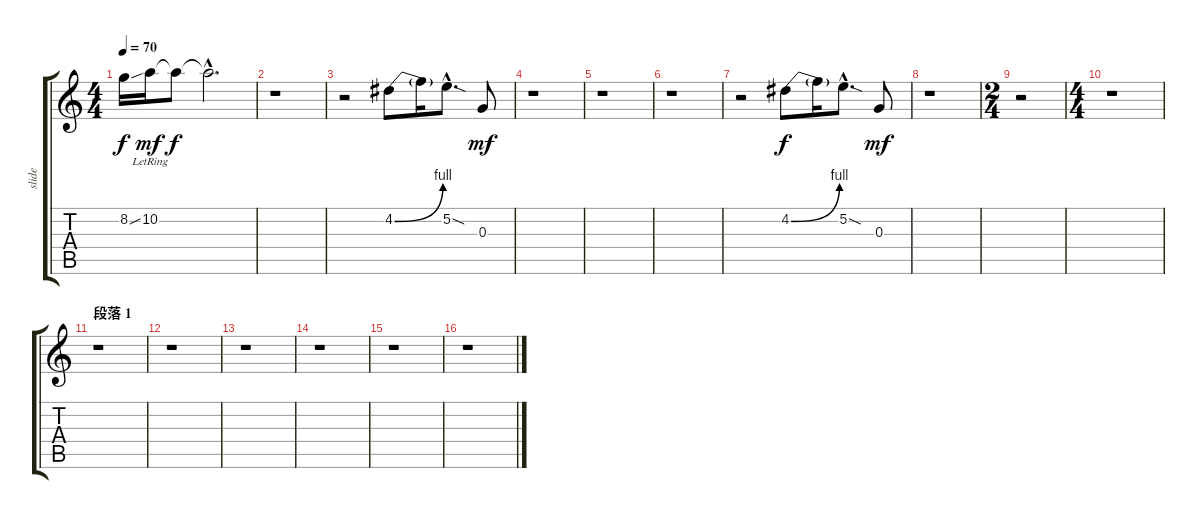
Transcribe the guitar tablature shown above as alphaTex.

\track ("slide" "slide") {instrument acousticguitarsteel}
\staff {score tabs}
\tuning (E4 B3 G3 D3 A2 E2) {hide}
\ts (4 4)
\tempo 70
\clef g2
\ks c
8.2{ss}.16{dy f} 10.2{lr}.16{dy mf} 10.2{t}.8{dy f} 10.2{hac t}.2{d} |
r.1 |
r.2 4.2{be (bend 0 0 60 4)}.8 4.2{t}.16 5.2{sod hac}.8{d} 0.3.8{dy mf} |
r.1 |
r.1 |
r.1 |
r.2 4.2{be (bend 0 0 60 4)}.8{dy f} 4.2{t}.16 5.2{sod hac}.8{d} 0.3.8{dy mf} |
r.1 |
\ts (2 4)
r.2 |
\ts (4 4)
r.1 |
\section ("" "段落 1")
r.1 |
r.1 |
r.1 |
r.1 |
r.1 |
r.1
